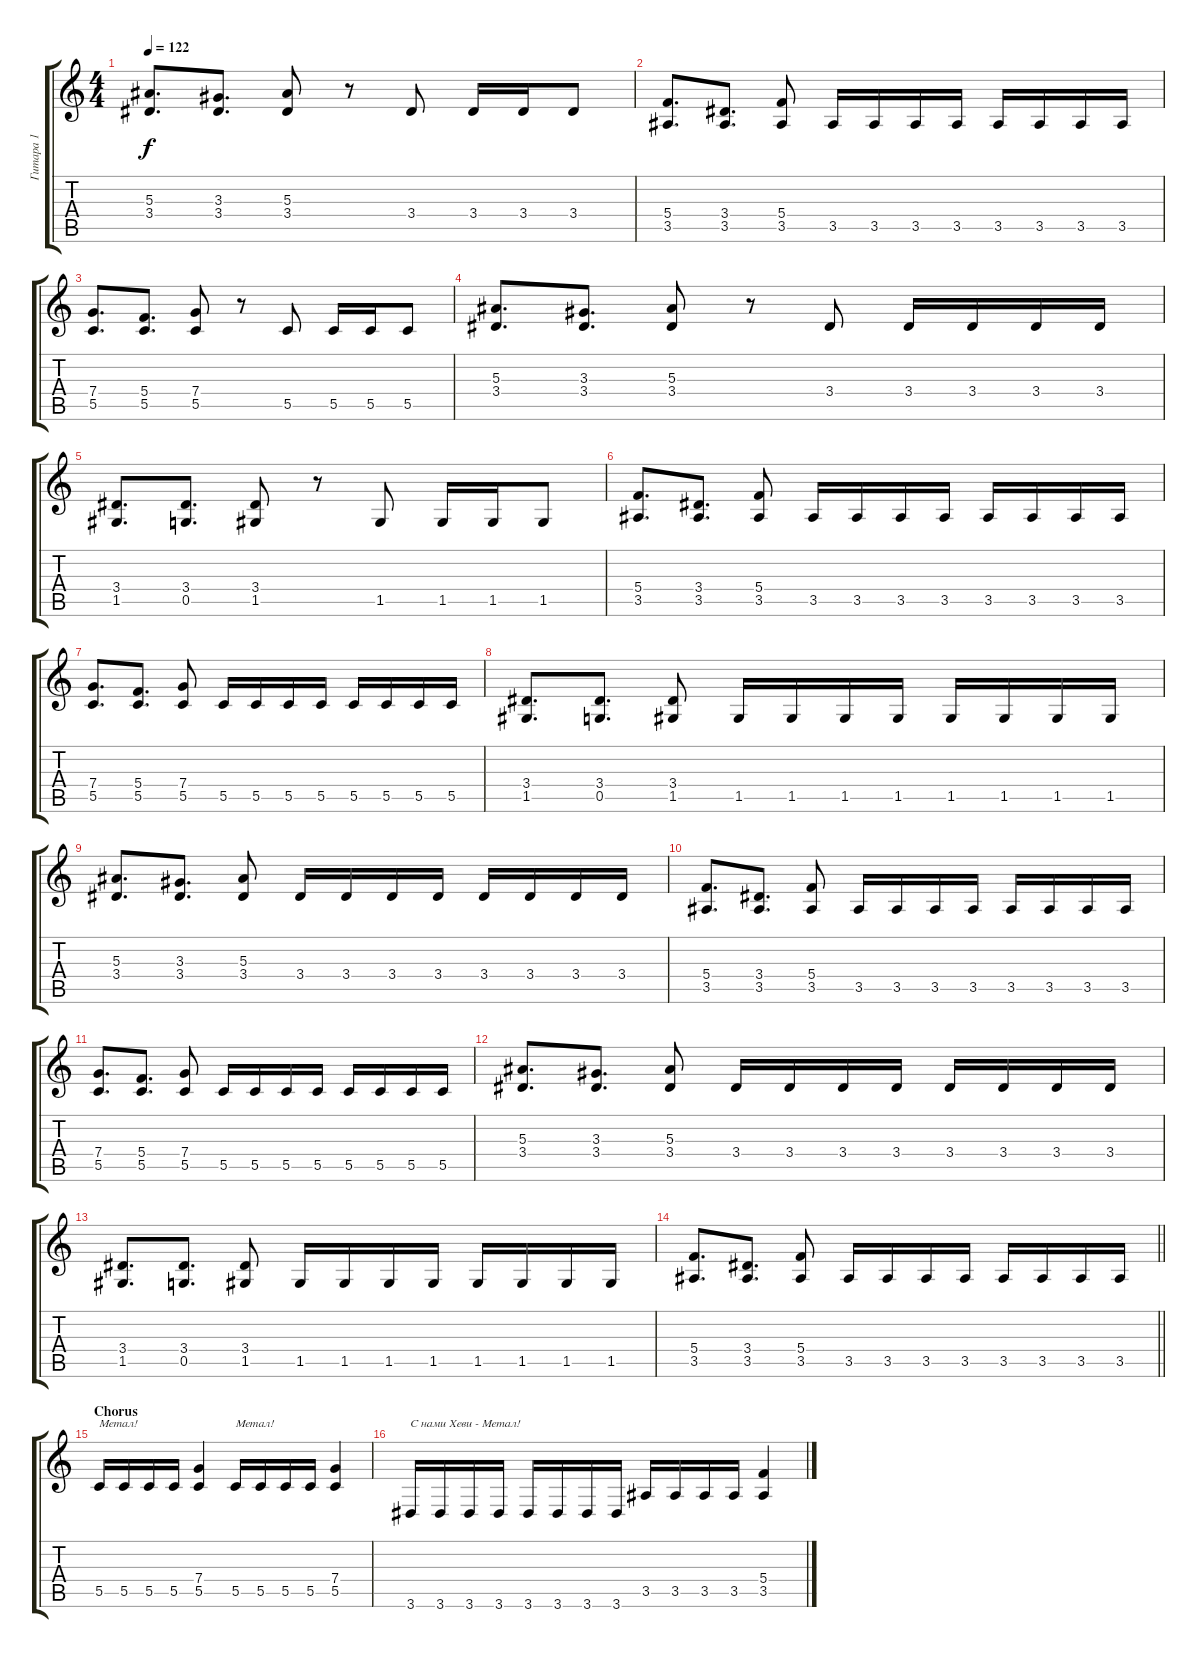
\track ("Гитара 1" "Гитара 1") {instrument distortionguitar}
\staff {score tabs}
\tuning (D4 A3 F3 C3 G2 C2) {hide}
\ts (4 4)
\tempo 122
\clef g2
\ks c
(5.3 3.4).8{d dy f} (3.3 3.4).8{d} (5.3 3.4).8 r.8 3.4.8 3.4.16 3.4.16 3.4.8 |
(5.4 3.5).8{d} (3.4 3.5).8{d} (5.4 3.5).8 3.5.16 3.5.16 3.5.16 3.5.16 3.5.16 3.5.16 3.5.16 3.5.16 |
(7.4 5.5).8{d} (5.4 5.5).8{d} (7.4 5.5).8 r.8 5.5.8 5.5.16 5.5.16 5.5.8 |
(5.3 3.4).8{d} (3.3 3.4).8{d} (5.3 3.4).8 r.8 3.4.8 3.4.16 3.4.16 3.4.16 3.4.16 |
(3.4 1.5).8{d} (3.4 0.5).8{d} (3.4 1.5).8 r.8 1.5.8 1.5.16 1.5.16 1.5.8 |
(5.4 3.5).8{d} (3.4 3.5).8{d} (5.4 3.5).8 3.5.16 3.5.16 3.5.16 3.5.16 3.5.16 3.5.16 3.5.16 3.5.16 |
(7.4 5.5).8{d} (5.4 5.5).8{d} (7.4 5.5).8 5.5.16 5.5.16 5.5.16 5.5.16 5.5.16 5.5.16 5.5.16 5.5.16 |
(3.4 1.5).8{d} (3.4 0.5).8{d} (3.4 1.5).8 1.5.16 1.5.16 1.5.16 1.5.16 1.5.16 1.5.16 1.5.16 1.5.16 |
(5.3 3.4).8{d} (3.3 3.4).8{d} (5.3 3.4).8 3.4.16 3.4.16 3.4.16 3.4.16 3.4.16 3.4.16 3.4.16 3.4.16 |
(5.4 3.5).8{d} (3.4 3.5).8{d} (5.4 3.5).8 3.5.16 3.5.16 3.5.16 3.5.16 3.5.16 3.5.16 3.5.16 3.5.16 |
(7.4 5.5).8{d} (5.4 5.5).8{d} (7.4 5.5).8 5.5.16 5.5.16 5.5.16 5.5.16 5.5.16 5.5.16 5.5.16 5.5.16 |
(5.3 3.4).8{d} (3.3 3.4).8{d} (5.3 3.4).8 3.4.16 3.4.16 3.4.16 3.4.16 3.4.16 3.4.16 3.4.16 3.4.16 |
(3.4 1.5).8{d} (3.4 0.5).8{d} (3.4 1.5).8 1.5.16 1.5.16 1.5.16 1.5.16 1.5.16 1.5.16 1.5.16 1.5.16 |
\barLineRight lightlight
(5.4 3.5).8{d} (3.4 3.5).8{d} (5.4 3.5).8 3.5.16 3.5.16 3.5.16 3.5.16 3.5.16 3.5.16 3.5.16 3.5.16 |
\section ("" "Chorus")
5.5.16{txt "Метал!"} 5.5.16 5.5.16 5.5.16 (7.4 5.5).4 5.5.16{txt "Метал!"} 5.5.16 5.5.16 5.5.16 (7.4 5.5).4 |
3.6.16{txt "С нами Хеви - Метал!"} 3.6.16 3.6.16 3.6.16 3.6.16 3.6.16 3.6.16 3.6.16 3.5.16 3.5.16 3.5.16 3.5.16 (5.4 3.5).4
